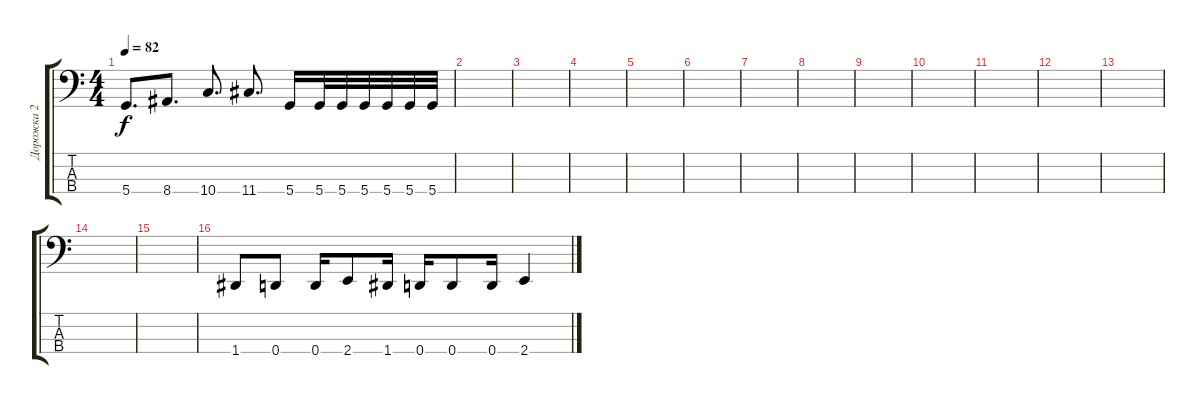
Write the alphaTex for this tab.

\track ("Дорожка 2" "Дорожка 2") {instrument electricbasspick}
\staff {score tabs}
\tuning (G2 D2 A1 D1) {hide}
\ts (4 4)
\tempo 82
\clef f4
\ks c
5.4.8{d dy f} 8.4.8{d} 10.4.8{d} 11.4.8{d} 5.4.16 5.4.32 5.4.32 5.4.32 5.4.32 5.4.32 5.4.32 |
|
|
|
|
|
|
|
|
|
|
|
|
|
|
1.4.8 0.4.8 0.4.16 2.4.8 1.4.16 0.4.16 0.4.8 0.4.16 2.4.4
